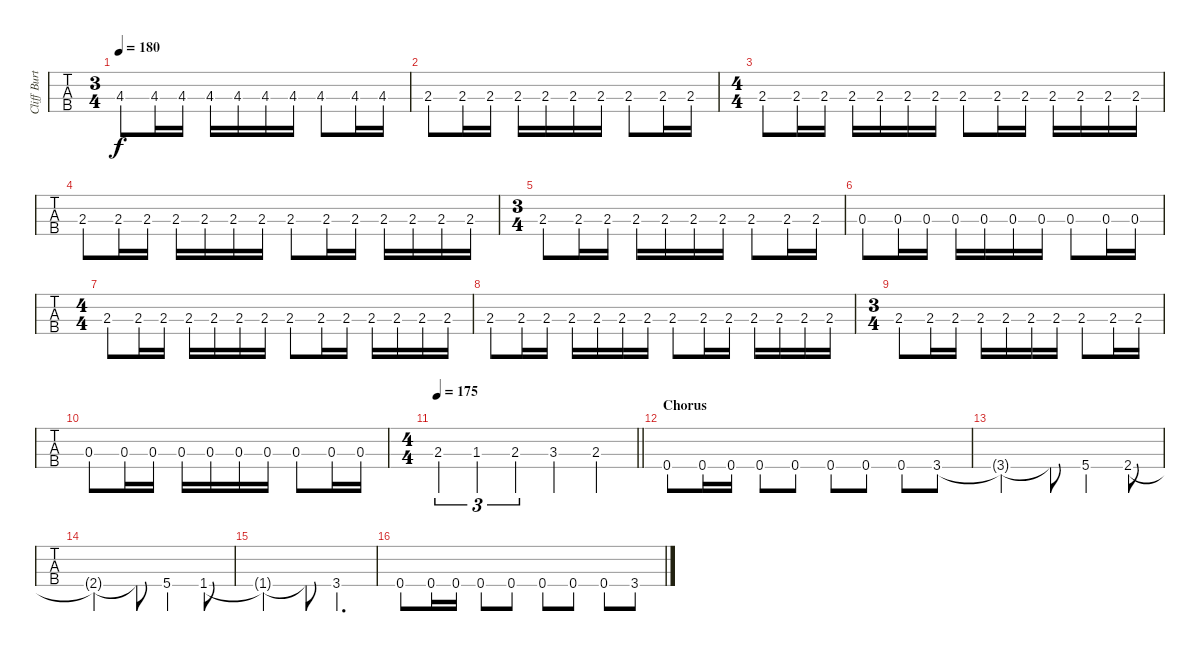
\track ("Cliff Burton" "Cliff Burt") {instrument electricbassfinger}
\staff {tabs}
\tuning (G2 D2 A1 E1) {hide}
\ts (3 4)
\tempo 180
\clef f4
\ks c
4.3.8{dy f} 4.3.16 4.3.16 4.3.16 4.3.16 4.3.16 4.3.16 4.3.8 4.3.16 4.3.16 |
2.3.8 2.3.16 2.3.16 2.3.16 2.3.16 2.3.16 2.3.16 2.3.8 2.3.16 2.3.16 |
\ts (4 4)
2.3.8 2.3.16 2.3.16 2.3.16 2.3.16 2.3.16 2.3.16 2.3.8 2.3.16 2.3.16 2.3.16 2.3.16 2.3.16 2.3.16 |
2.3.8 2.3.16 2.3.16 2.3.16 2.3.16 2.3.16 2.3.16 2.3.8 2.3.16 2.3.16 2.3.16 2.3.16 2.3.16 2.3.16 |
\ts (3 4)
2.3.8 2.3.16 2.3.16 2.3.16 2.3.16 2.3.16 2.3.16 2.3.8 2.3.16 2.3.16 |
0.3.8 0.3.16 0.3.16 0.3.16 0.3.16 0.3.16 0.3.16 0.3.8 0.3.16 0.3.16 |
\ts (4 4)
2.3.8 2.3.16 2.3.16 2.3.16 2.3.16 2.3.16 2.3.16 2.3.8 2.3.16 2.3.16 2.3.16 2.3.16 2.3.16 2.3.16 |
2.3.8 2.3.16 2.3.16 2.3.16 2.3.16 2.3.16 2.3.16 2.3.8 2.3.16 2.3.16 2.3.16 2.3.16 2.3.16 2.3.16 |
\ts (3 4)
2.3.8 2.3.16 2.3.16 2.3.16 2.3.16 2.3.16 2.3.16 2.3.8 2.3.16 2.3.16 |
0.3.8 0.3.16 0.3.16 0.3.16 0.3.16 0.3.16 0.3.16 0.3.8 0.3.16 0.3.16 |
\ts (4 4)
\tempo 175
\barLineRight lightlight
2.3.4{tu (3 2)} 1.3.4{tu (3 2)} 2.3.4{tu (3 2)} 3.3.4 2.3.4 |
\section ("" "Chorus")
0.4.8 0.4.16 0.4.16 0.4.8 0.4.8 0.4.8 0.4.8 0.4.8 3.4.8 |
3.4{t}.2 3.4{t}.8 5.4.4 2.4.8 |
2.4{t}.2 2.4{t}.8 5.4.4 1.4.8 |
1.4{t}.2 1.4{t}.8 3.4.4{d} |
0.4.8 0.4.16 0.4.16 0.4.8 0.4.8 0.4.8 0.4.8 0.4.8 3.4.8
